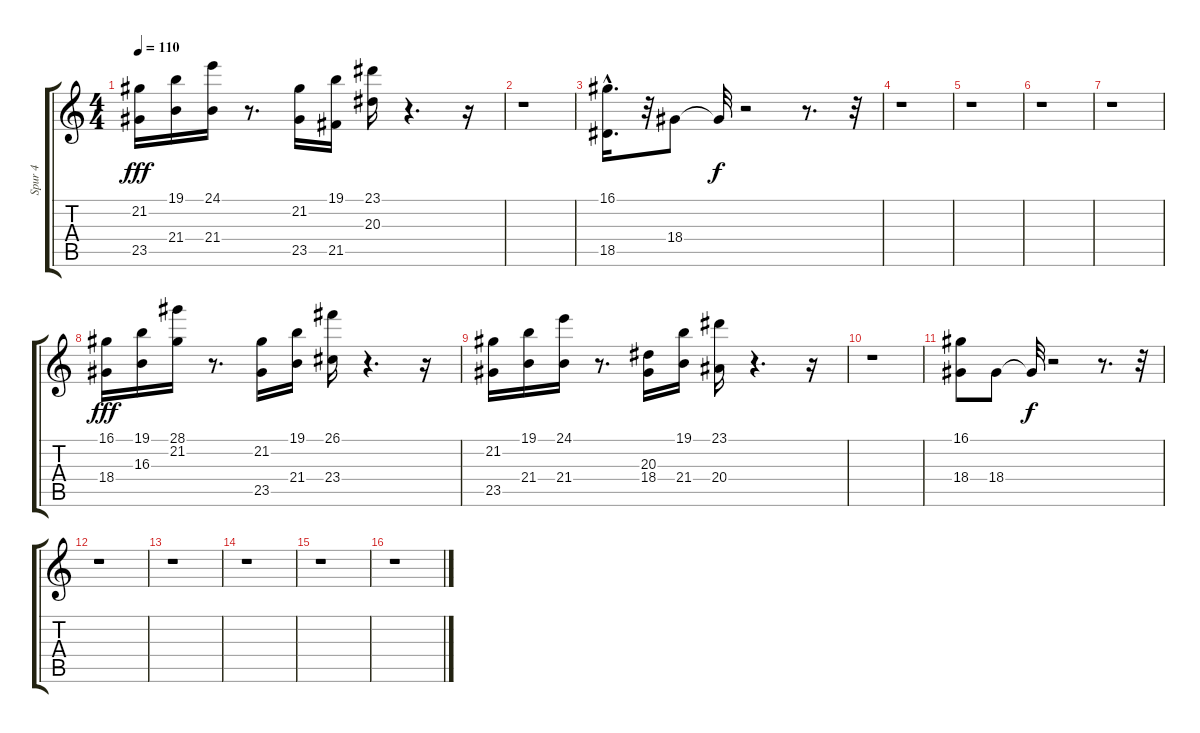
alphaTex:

\track ("Spur 4" "Spur 4") {instrument orchestrahit}
\staff {score tabs}
\tuning (E4 B3 G3 D3 A2 E2) {hide}
\ts (4 4)
\tempo 110
\clef g2
\ks c
(21.2 23.5).16{dy fff} (19.1 21.4).16 (24.1 21.4).16 r.8{d} (21.2 23.5).16 (19.1 21.5).16 (23.1 20.3).16 r.4{d} r.16 |
r.1 |
(16.1{hac} 18.5).16{d} r.32 18.4.8 18.4{t}.32{dy f} r.2 r.8{d} r.32 |
r.1 |
r.1 |
r.1 |
r.1 |
(16.1 18.4).16{dy fff} (19.1 16.3).16 (28.1 21.2).16 r.8{d} (21.2 23.5).16 (19.1 21.4).16 (26.1 23.4).16 r.4{d} r.16 |
(21.2 23.5).16 (19.1 21.4).16 (24.1 21.4).16 r.8{d} (20.3 18.4).16 (19.1 21.4).16 (23.1 20.4).16 r.4{d} r.16 |
r.1 |
(16.1 18.4).8 18.4.8 18.4{t}.32{dy f} r.2 r.8{d} r.32 |
r.1 |
r.1 |
r.1 |
r.1 |
r.1
